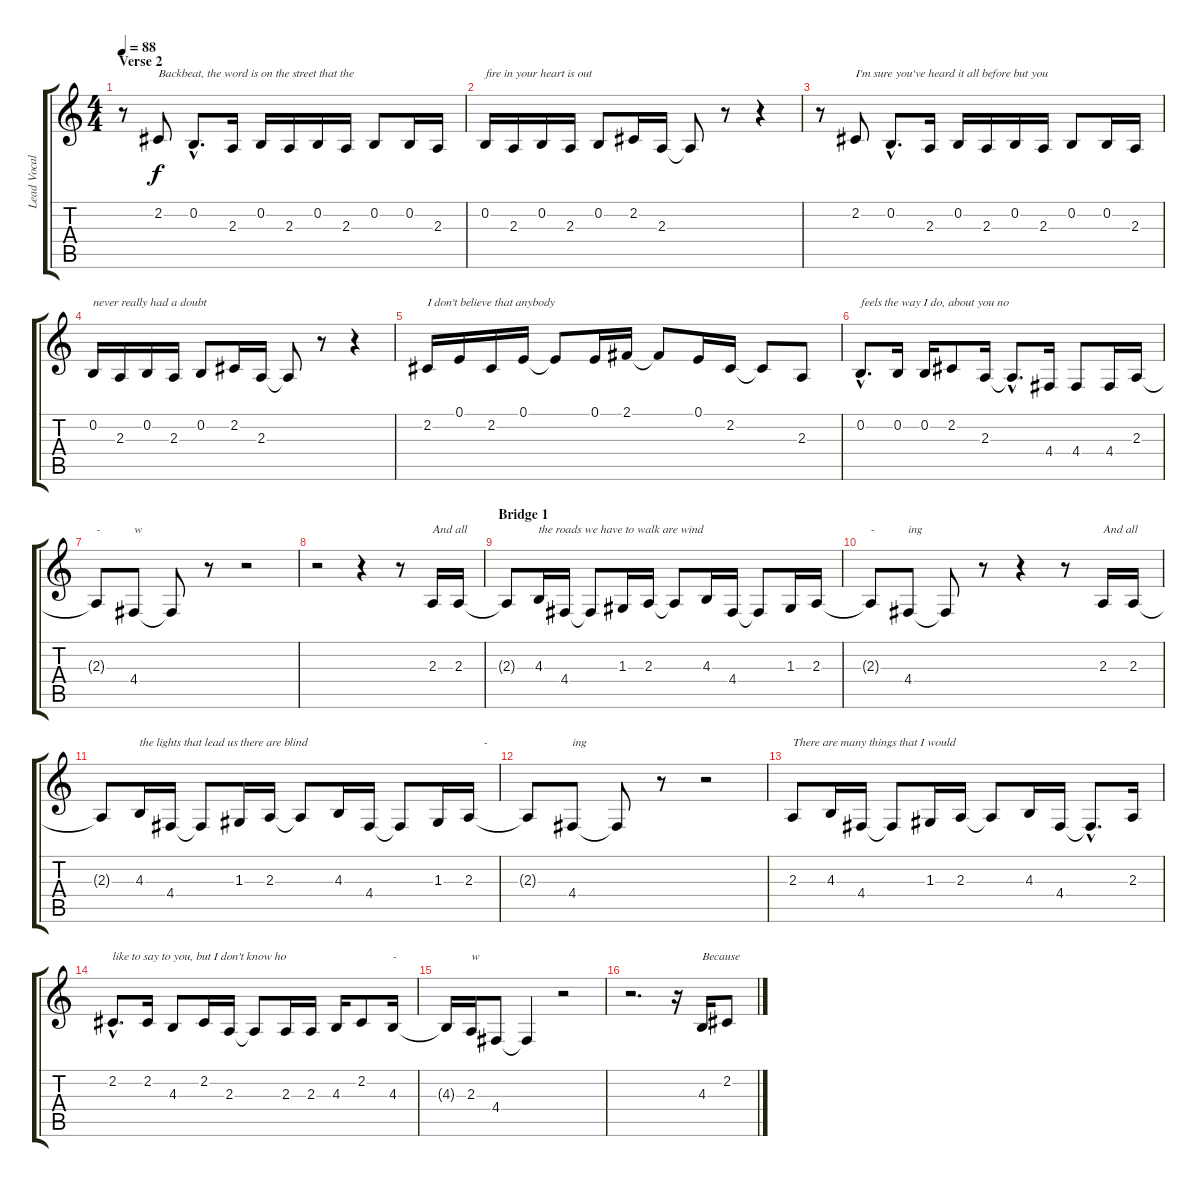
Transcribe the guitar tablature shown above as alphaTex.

\track ("Lead Vocals" "Lead Vocal") {instrument tenorsax}
\staff {score tabs}
\tuning (E4 B3 G3 D3 A2 E2) {hide}
\ts (4 4)
\section ("" "Verse 2")
\tempo 88
\clef g2
\ks c
r.8{dy f} 2.2.8{txt "Backbeat, the word is on the street that the"} 0.2{hac}.8{d} 2.3.16 0.2.16 2.3.16 0.2.16 2.3.16 0.2.8 0.2.16 2.3.16 |
0.2.16{txt "fire in your heart is out"} 2.3.16 0.2.16 2.3.16 0.2.8 2.2.16 2.3.16 2.3{t}.8 r.8 r.4 |
r.8 2.2.8{txt "I'm sure you've heard it all before but you"} 0.2{hac}.8{d} 2.3.16 0.2.16 2.3.16 0.2.16 2.3.16 0.2.8 0.2.16 2.3.16 |
0.2.16{txt "never really had a doubt"} 2.3.16 0.2.16 2.3.16 0.2.8 2.2.16 2.3.16 2.3{t}.8 r.8 r.4 |
2.2.16{txt "I don't believe that anybody"} 0.1.16 2.2.16 0.1.16 0.1{t}.8 0.1.16 2.1.16 2.1{t}.8 0.1.16 2.2.16 2.2{t}.8 2.3.8 |
0.2{hac}.8{d txt "feels the way I do, about you no"} 0.2.16 0.2.16 2.2.8 2.3.16 2.3{hac t}.8{d} 4.4.16 4.4.8 4.4.16 2.3.16 |
2.3{t}.8{txt "-"} 4.4.8{txt "w"} 4.4{t}.8 r.8 r.2 |
r.2 r.4 r.8 2.3.16{txt "And all"} 2.3.16 |
\section ("" "Bridge 1")
2.3{t}.8 4.3.16{txt "the roads we have to walk are wind"} 4.4.16 4.4{t}.8 1.3.16 2.3.16 2.3{t}.8 4.3.16 4.4.16 4.4{t}.8 1.3.16 2.3.16 |
2.3{t}.8{txt "-"} 4.4.8{txt "ing"} 4.4{t}.8 r.8 r.4 r.8 2.3.16{txt "And all"} 2.3.16 |
2.3{t}.8 4.3.16{txt "the lights that lead us there are blind"} 4.4.16 4.4{t}.8 1.3.16 2.3.16 2.3{t}.8 4.3.16 4.4.16 4.4{t}.8 1.3.16 2.3.16{txt "     -"} |
2.3{t}.8 4.4.8{txt "ing"} 4.4{t}.8 r.8 r.2 |
2.3.8{txt "There are many things that I would"} 4.3.16 4.4.16 4.4{t}.8 1.3.16 2.3.16 2.3{t}.8 4.3.16 4.4.16 4.4{hac t}.8{d} 2.3.16 |
2.2{hac}.8{d txt "like to say to you, but I don't know ho"} 2.2.16 4.3.8 2.2.16 2.3.16 2.3{t}.8 2.3.16 2.3.16 4.3.16 2.2.8 4.3.16{txt "-"} |
4.3{t}.16 2.3.16{txt "w"} 4.4.8 4.4{t}.4 r.2 |
r.2{d} r.16 4.3.16{txt "Because"} 2.2.8
